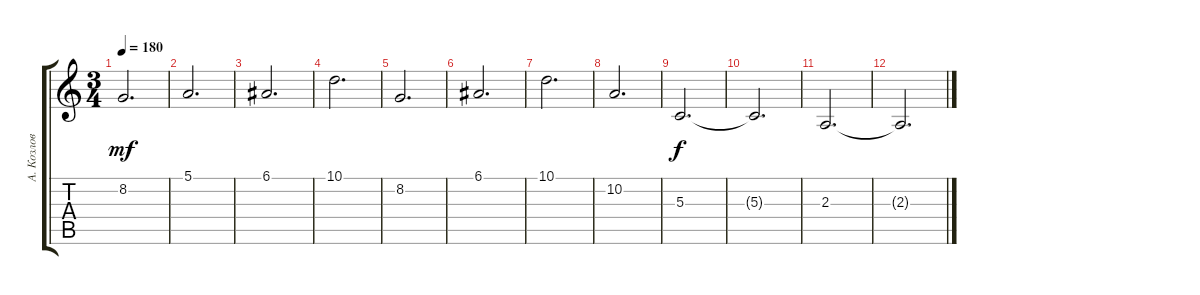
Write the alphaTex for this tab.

\track ("А. Козлов" "А. Козлов") {instrument churchorgan}
\staff {score tabs}
\tuning (E4 B3 G3 D3 A2 E2) {hide}
\ts (3 4)
\tempo 180
\clef g2
\ks c
8.2.2{d dy mf} |
5.1.2{d} |
6.1.2{d} |
10.1.2{d} |
8.2.2{d} |
6.1.2{d} |
10.1.2{d} |
10.2.2{d} |
5.3.2{d dy f} |
5.3{t}.2{d} |
2.3.2{d} |
2.3{t}.2{d}
